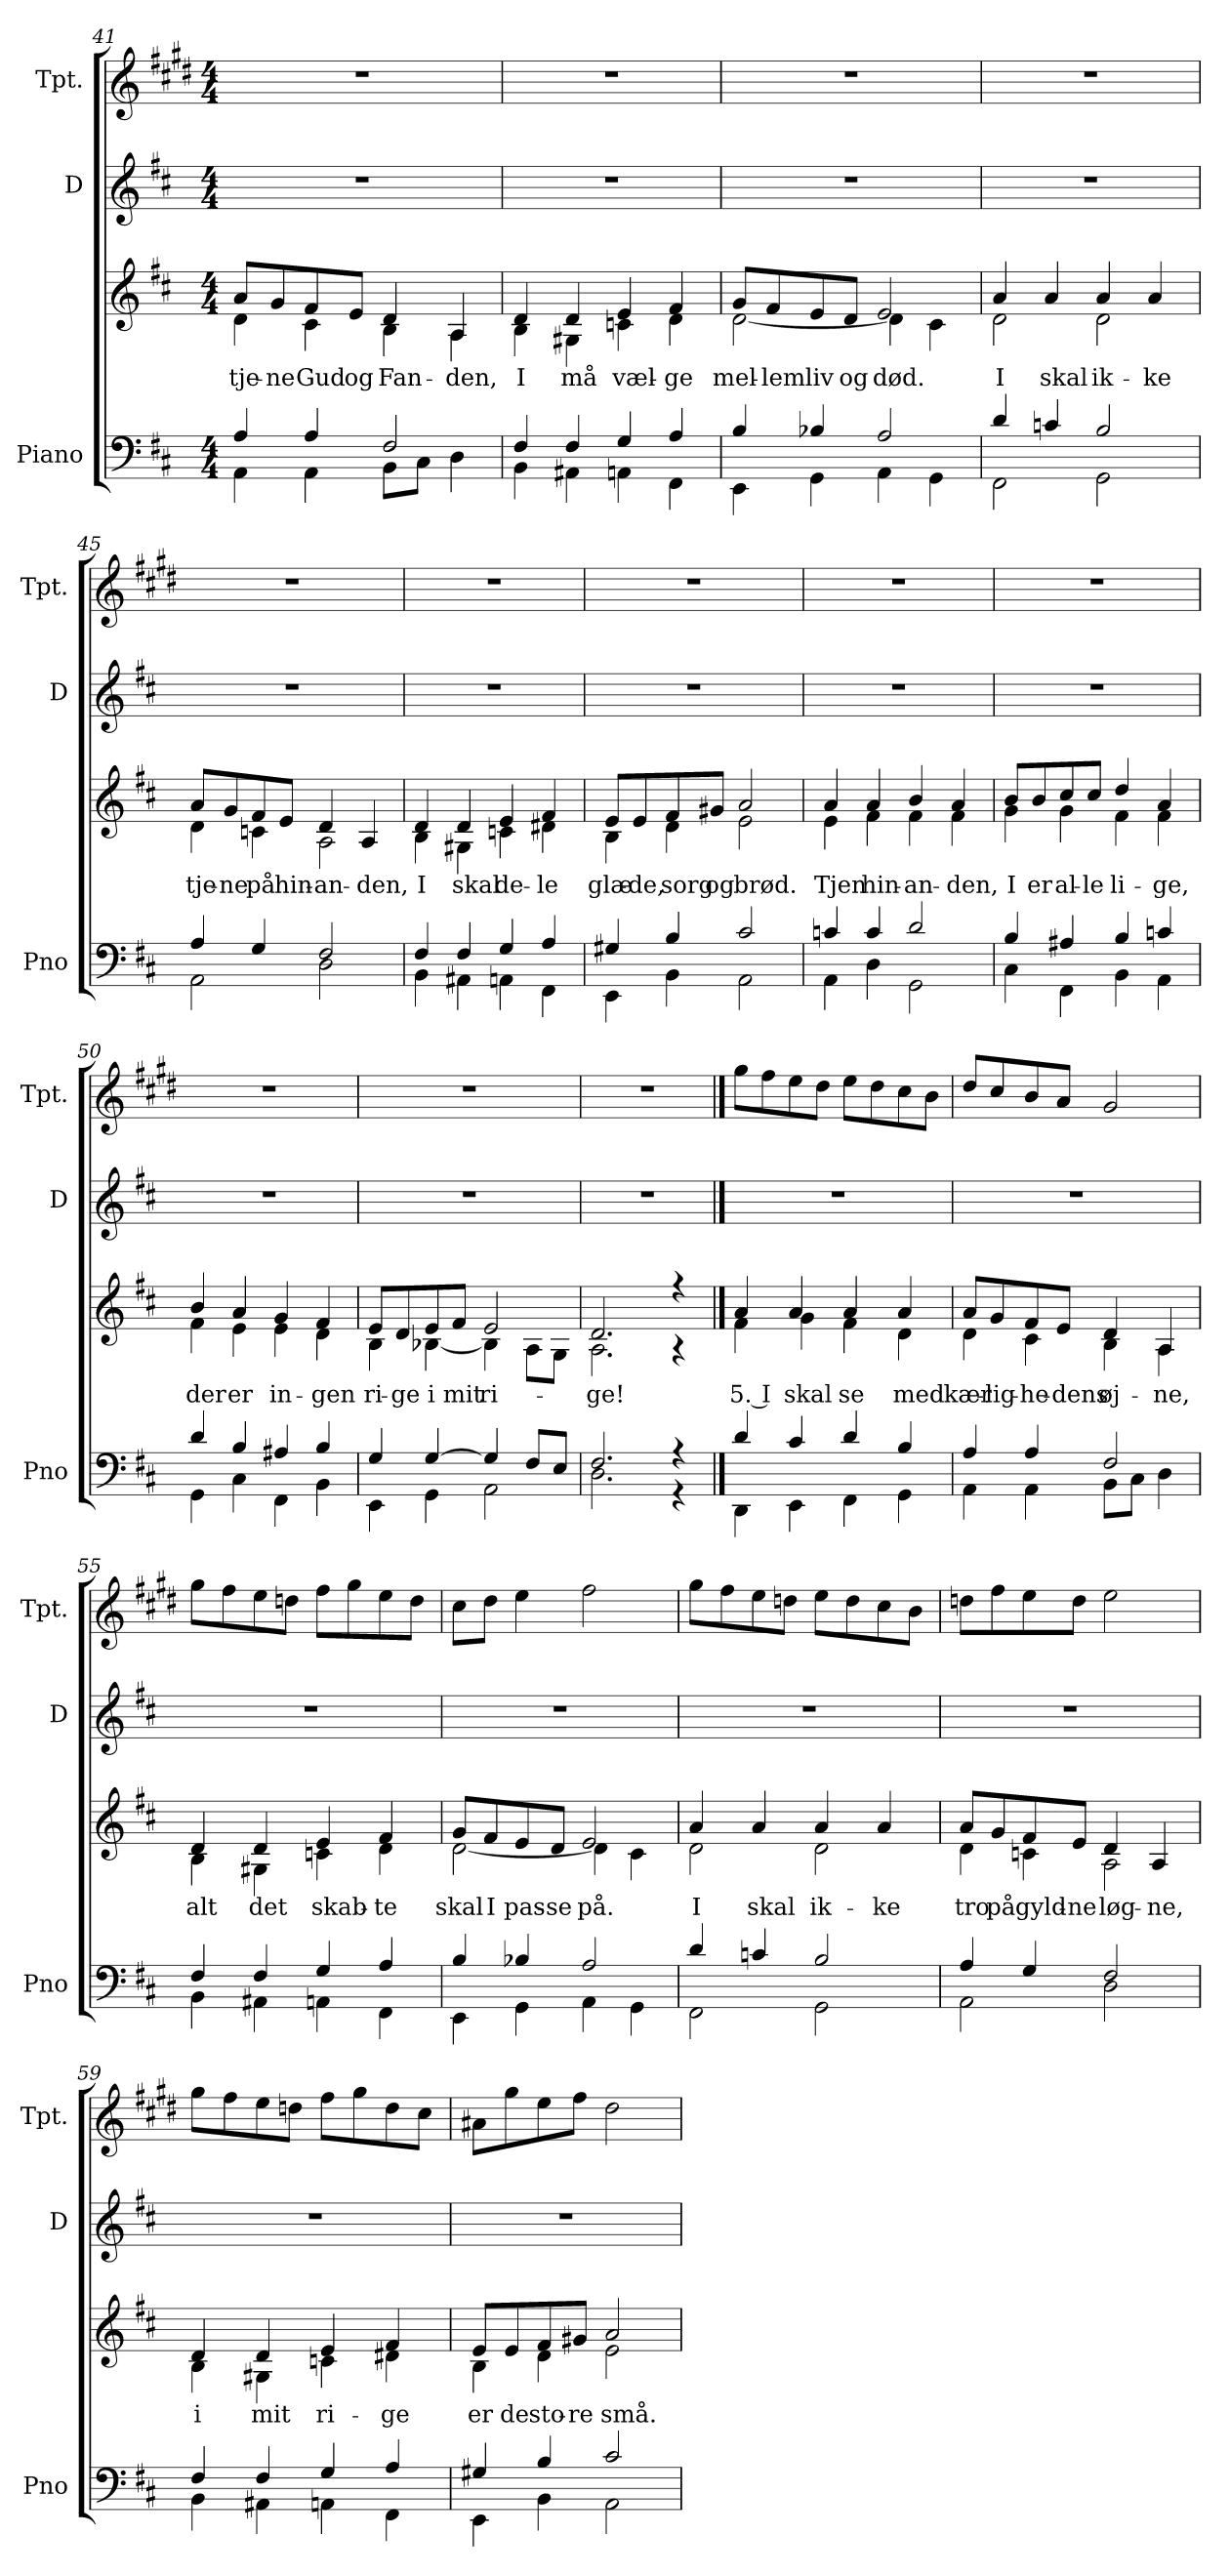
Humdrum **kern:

**kern	**kern	**text	**kern	**kern
*part3	*part3	*part3	*part2	*part1
*staff4	*staff3	*staff3	*staff2	*staff1
*I"Piano	*	*	*I"D	*I"Tpt.
*I'Pno	*	*	*I'D	*I'Tpt.
*clefF4	*clefG2	*	*clefG2	*clefG2
*	*	*	*	*ITrd1c2
*k[f#c#]	*k[f#c#]	*	*k[f#c#]	*k[f#c#]
*M4/4	*M4/4	*	*M4/4	*M4/4
=41	=41	=41	=41	=41
*^	*	*	*	*
!	!	!	!LO:LY:b	!	!
*	*	*^	*	*	*
4A/	4AA\	8a/L	4d\	tje-	1r	1r
!	!	!	!	!LO:LY:b	!	!
.	.	8g/	.	-ne	.	.
!	!	!	!	!LO:LY:b	!	!
4A/	4AA\	8f#/	4c#\	Gud	.	.
!	!	!	!	!LO:LY:b	!	!
.	.	8e/J	.	og	.	.
!	!	!	!	!LO:LY:b	!	!
2F#/	8BB\L	4d/	4B\	Fan-	.	.
.	8C#\J	.	.	.	.	.
!	!	!	!	!LO:LY:b	!	!
.	4D\	4A/	4A\	-den,	.	.
=42	=42	=42	=42	=42	=42	=42
!	!	!	!	!LO:LY:b	!	!
4F#/	4BB\	4d/	4B\	I	1r	1r
!	!	!	!	!LO:LY:b	!	!
4F#/	4AA#X\	4d/	4G#X\	må	.	.
!	!	!	!	!LO:LY:b	!	!
4G/	4AAn\	4e/	4cn\	væl-	.	.
!	!	!	!	!LO:LY:b	!	!
4A/	4FF#\	4f#/	4d\	-ge	.	.
=43	=43	=43	=43	=43	=43	=43
!	!	!	!	!LO:LY:b	!	!
4B/	4EE\	8g/L	[2d\	mel-	1r	1r
!	!	!	!	!LO:LY:b	!	!
.	.	8f#/	.	-lem	.	.
!	!	!	!	!LO:LY:b	!	!
4B-X/	4GG\	8e/	.	liv	.	.
!	!	!	!	!LO:LY:b	!	!
.	.	8d/J	.	og	.	.
!	!	!	!	!LO:LY:b	!	!
2A/	4AA\	2e/	4d\]	død.	.	.
.	4GG\	.	4c#\	.	.	.
=44	=44	=44	=44	=44	=44	=44
!	!	!	!	!LO:LY:b	!	!
4d/	2FF#\	4a/	2d\	I	1r	1r
!	!	!	!	!LO:LY:b	!	!
4cn/	.	4a/	.	skal	.	.
!	!	!	!	!LO:LY:b	!	!
2B/	2GG\	4a/	2d\	ik-	.	.
!	!	!	!	!LO:LY:b	!	!
.	.	4a/	.	-ke	.	.
!!LO:LB:g=z
=45	=45	=45	=45	=45	=45	=45
!	!	!	!	!LO:LY:b	!	!
4A/	2AA\	8a/L	4d\	tje-	1r	1r
!	!	!	!	!LO:LY:b	!	!
.	.	8g/	.	-ne	.	.
!	!	!	!	!LO:LY:b	!	!
4G/	.	8f#/	4cn\	på	.	.
!	!	!	!	!LO:LY:b	!	!
.	.	8e/J	.	hin-	.	.
!	!	!	!	!LO:LY:b	!	!
2F#/	2D\	4d/	2A\	-an-	.	.
!	!	!	!	!LO:LY:b	!	!
.	.	4A/	.	-den,	.	.
=46	=46	=46	=46	=46	=46	=46
!	!	!	!	!LO:LY:b	!	!
4F#/	4BB\	4d/	4B\	I	1r	1r
!	!	!	!	!LO:LY:b	!	!
4F#/	4AA#X\	4d/	4G#X\	skal	.	.
!	!	!	!	!LO:LY:b	!	!
4G/	4AAn\	4e/	4cn\	de-	.	.
!	!	!	!	!LO:LY:b	!	!
4A/	4FF#\	4f#/	4d#X\	-le	.	.
=47	=47	=47	=47	=47	=47	=47
!	!	!	!	!LO:LY:b	!	!
4G#X/	4EE\	8e/L	4B\	glæ-	1r	1r
!	!	!	!	!LO:LY:b	!	!
.	.	8e/	.	-de,	.	.
!	!	!	!	!LO:LY:b	!	!
4B/	4BB\	8f#/	4d\	sorg	.	.
!	!	!	!	!LO:LY:b	!	!
.	.	8g#X/J	.	og	.	.
!	!	!	!	!LO:LY:b	!	!
2c#/	2AA\	2a/	2e\	brød.	.	.
=48	=48	=48	=48	=48	=48	=48
!	!	!	!	!LO:LY:b	!	!
4cn/	4AA\	4a/	4e\	Tjen	1r	1r
!	!	!	!	!LO:LY:b	!	!
4c/	4D\	4a/	4f#\	hin-	.	.
!	!	!	!	!LO:LY:b	!	!
2d/	2GG\	4b/	4f#\	-an-	.	.
!	!	!	!	!LO:LY:b	!	!
.	.	4a/	4f#\	-den,	.	.
=49	=49	=49	=49	=49	=49	=49
!	!	!	!	!LO:LY:b	!	!
4B/	4C#\	8b/L	4g\	I	1r	1r
!	!	!	!	!LO:LY:b	!	!
.	.	8b/	.	er	.	.
!	!	!	!	!LO:LY:b	!	!
4A#X/	4FF#\	8cc#/	4g\	al-	.	.
!	!	!	!	!LO:LY:b	!	!
.	.	8cc#/J	.	-le	.	.
!	!	!	!	!LO:LY:b	!	!
4B/	4BB\	4dd/	4f#\	li-	.	.
!	!	!	!	!LO:LY:b	!	!
4cn/	4AA\	4a/	4f#\	-ge,	.	.
!!LO:LB:g=z
=50	=50	=50	=50	=50	=50	=50
!	!	!	!	!LO:LY:b	!	!
4d/	4GG\	4b/	4f#\	der	1r	1r
!	!	!	!	!LO:LY:b	!	!
4B/	4C#\	4a/	4e\	er	.	.
!	!	!	!	!LO:LY:b	!	!
4A#X/	4FF#\	4g/	4e\	in-	.	.
!	!	!	!	!LO:LY:b	!	!
4B/	4BB\	4f#/	4d\	-gen	.	.
=51	=51	=51	=51	=51	=51	=51
!	!	!	!	!LO:LY:b	!	!
4G/	4EE\	8e/L	4B\	ri-	1r	1r
!	!	!	!	!LO:LY:b	!	!
.	.	8d/	.	-ge	.	.
!	!	!	!	!LO:LY:b	!	!
[4G/	4GG\	8e/	[4B-X\	i	.	.
!	!	!	!	!LO:LY:b	!	!
.	.	8f#/J	.	mit	.	.
!	!	!	!	!LO:LY:b	!	!
4G/]	2AA\	2e/	4B-\]	ri-	.	.
8F#/L	.	.	8A\L	.	.	.
8E/J	.	.	8G\J	.	.	.
=52	=52	=52	=52	=52	=52	=52
!	!	!	!	!LO:LY:b	!	!
2.F#/	2.D\	2.d/	2.A\	-ge!	1r	1r
4r	4r	4r	4r	.	.	.
!!LO:PB:g=z
==53	==53	==53	==53	==53	==53	==53
!	!	!	!	!LO:LY:b	!	!
4d/	4DD\	4a/	4f#\	5. I	1r	8ff#\L
.	.	.	.	.	.	8ee\
!	!	!	!	!LO:LY:b	!	!
4c#/	4EE\	4a/	4g\	skal	.	8dd\
.	.	.	.	.	.	8cc#\J
!	!	!	!	!LO:LY:b	!	!
4d/	4FF#\	4a/	4f#\	se	.	8dd\L
.	.	.	.	.	.	8cc#\
!	!	!	!	!LO:LY:b	!	!
4B/	4GG\	4a/	4d\	med	.	8b\
.	.	.	.	.	.	8a\J
=54	=54	=54	=54	=54	=54	=54
!	!	!	!	!LO:LY:b	!	!
4A/	4AA\	8a/L	4d\	kær-	1r	8cc#/L
!	!	!	!	!LO:LY:b	!	!
.	.	8g/	.	-lig-	.	8b/
!	!	!	!	!LO:LY:b	!	!
4A/	4AA\	8f#/	4c#\	-he-	.	8a/
!	!	!	!	!LO:LY:b	!	!
.	.	8e/J	.	-dens	.	8g/J
!	!	!	!	!LO:LY:b	!	!
2F#/	8BB\L	4d/	4B\	øj-	.	2f#/
.	8C#\J	.	.	.	.	.
!	!	!	!	!LO:LY:b	!	!
.	4D\	4A/	4A\	-ne,	.	.
=55	=55	=55	=55	=55	=55	=55
!	!	!	!	!LO:LY:b	!	!
4F#/	4BB\	4d/	4B\	alt	1r	8ff#\L
.	.	.	.	.	.	8ee\
!	!	!	!	!LO:LY:b	!	!
4F#/	4AA#X\	4d/	4G#X\	det	.	8dd\
.	.	.	.	.	.	8ccn\J
!	!	!	!	!LO:LY:b	!	!
4G/	4AAn\	4e/	4cn\	skab-	.	8ee\L
.	.	.	.	.	.	8ff#\
!	!	!	!	!LO:LY:b	!	!
4A/	4FF#\	4f#/	4d\	-te	.	8dd\
.	.	.	.	.	.	8cc\J
=56	=56	=56	=56	=56	=56	=56
!	!	!	!	!LO:LY:b	!	!
4B/	4EE\	8g/L	[2d\	skal	1r	8b\L
!	!	!	!	!LO:LY:b	!	!
.	.	8f#/	.	I	.	8cc#\J
!	!	!	!	!LO:LY:b	!	!
4B-X/	4GG\	8e/	.	pas-	.	4dd\
!	!	!	!	!LO:LY:b	!	!
.	.	8d/J	.	-se	.	.
!	!	!	!	!LO:LY:b	!	!
2A/	4AA\	2e/	4d\]	på.	.	2ee\
.	4GG\	.	4c#\	.	.	.
!!LO:LB:g=z
=57	=57	=57	=57	=57	=57	=57
!	!	!	!	!LO:LY:b	!	!
4d/	2FF#\	4a/	2d\	I	1r	8ff#\L
.	.	.	.	.	.	8ee\
!	!	!	!	!LO:LY:b	!	!
4cn/	.	4a/	.	skal	.	8dd\
.	.	.	.	.	.	8ccn\J
!	!	!	!	!LO:LY:b	!	!
2B/	2GG\	4a/	2d\	ik-	.	8dd\L
.	.	.	.	.	.	8cc\
!	!	!	!	!LO:LY:b	!	!
.	.	4a/	.	-ke	.	8b\
.	.	.	.	.	.	8a\J
=58	=58	=58	=58	=58	=58	=58
!	!	!	!	!LO:LY:b	!	!
4A/	2AA\	8a/L	4d\	tro	1r	8ccn\L
!	!	!	!	!LO:LY:b	!	!
.	.	8g/	.	på	.	8ee\
!	!	!	!	!LO:LY:b	!	!
4G/	.	8f#/	4cn\	gyld-	.	8dd\
!	!	!	!	!LO:LY:b	!	!
.	.	8e/J	.	-ne	.	8cc\J
!	!	!	!	!LO:LY:b	!	!
2F#/	2D\	4d/	2A\	løg-	.	2dd\
!	!	!	!	!LO:LY:b	!	!
.	.	4A/	.	-ne,	.	.
=59	=59	=59	=59	=59	=59	=59
!	!	!	!	!LO:LY:b	!	!
4F#/	4BB\	4d/	4B\	i	1r	8ff#\L
.	.	.	.	.	.	8ee\
!	!	!	!	!LO:LY:b	!	!
4F#/	4AA#X\	4d/	4G#X\	mit	.	8dd\
.	.	.	.	.	.	8ccn\J
!	!	!	!	!LO:LY:b	!	!
4G/	4AAn\	4e/	4cn\	ri-	.	8ee\L
.	.	.	.	.	.	8ff#\
!	!	!	!	!LO:LY:b	!	!
4A/	4FF#\	4f#/	4d#X\	-ge	.	8cc\
.	.	.	.	.	.	8b\J
=60	=60	=60	=60	=60	=60	=60
!	!	!	!	!LO:LY:b	!	!
4G#X/	4EE\	8e/L	4B\	er	1r	8g#X\L
!	!	!	!	!LO:LY:b	!	!
.	.	8e/	.	de	.	8ff#\
!	!	!	!	!LO:LY:b	!	!
4B/	4BB\	8f#/	4d\	sto-	.	8dd\
!	!	!	!	!LO:LY:b	!	!
.	.	8g#X/J	.	-re	.	8ee\J
!	!	!	!	!LO:LY:b	!	!
2c#/	2AA\	2a/	2e\	små.	.	2cc#\
*v	*v	*	*	*	*	*
*	*v	*v	*	*	*
=	=	=	=	=
*-	*-	*-	*-	*-
